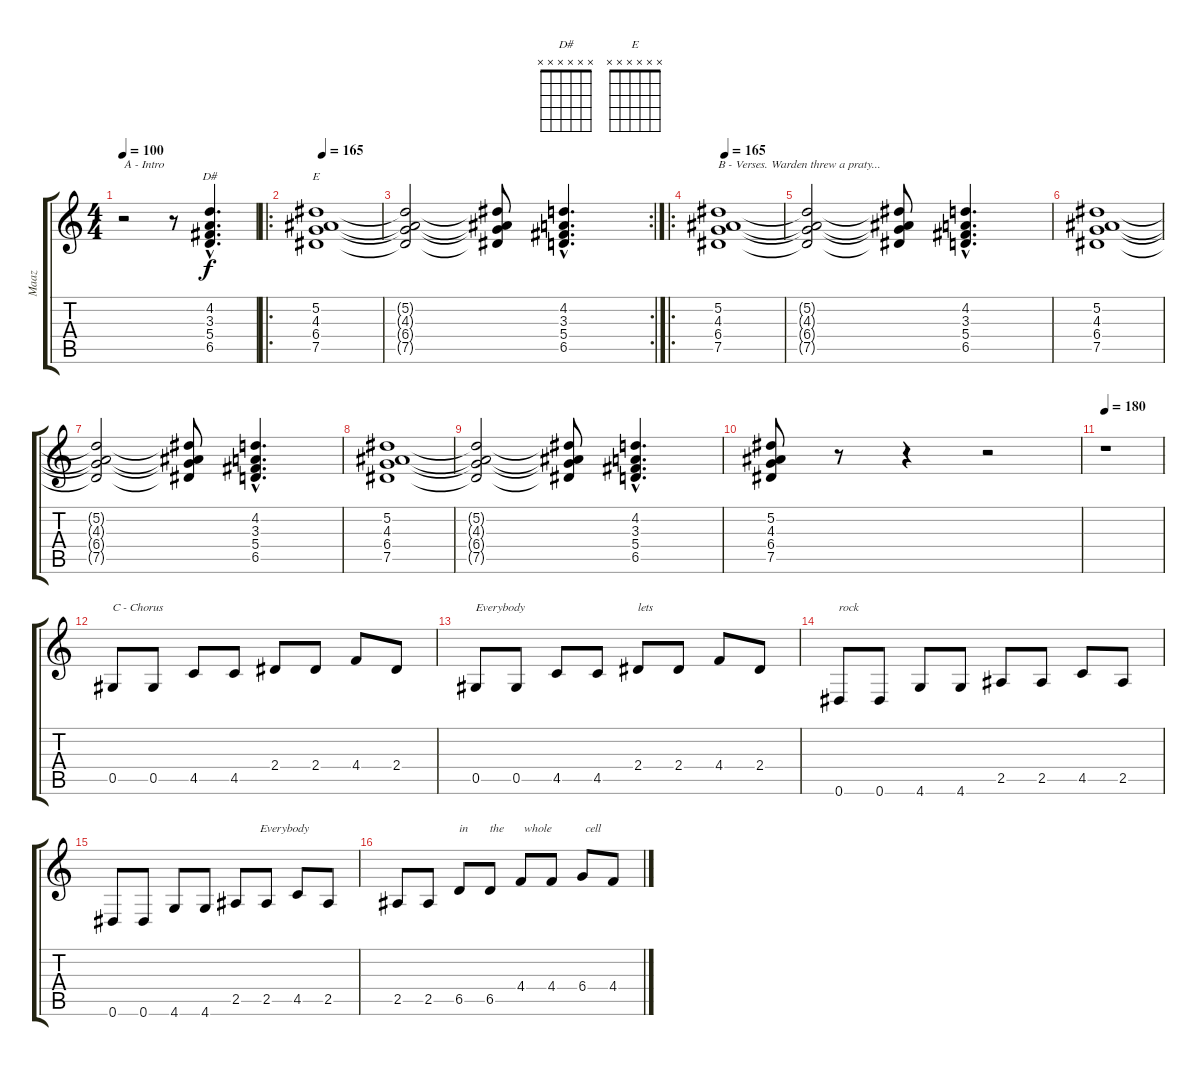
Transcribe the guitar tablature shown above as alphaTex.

\track ("Maaz" "Maaz") {instrument acousticguitarsteel}
\staff {score tabs}
\tuning (Eb4 Bb3 Gb3 Db3 Ab2 Eb2) {hide}
\chord ("D#" x x x x x x) {firstfret 0}
\chord ("E" x x x x x x) {firstfret 0}
\ts (4 4)
\tempo 100
\tempo 165
\tempo 100
\clef g2
\ks c
r.2{txt "A - Intro" dy f instrument acousticguitarsteel} r.8 (4.2{hac} 3.3{hac} 5.4{hac} 6.5{hac}).4{d ch "D#"} |
\ro
\tempo 165
(5.2 4.3 6.4 7.5).1{ch "E"} |
\rc 2
(5.2{t} 4.3{t} 6.4{t} 7.5{t}).2 (5.2{t} 4.3{t} 6.4{t} 7.5{t}).8 (4.2{hac} 3.3{hac} 5.4{hac} 6.5{hac}).4{d} |
\ro
\tempo 165
(5.2 4.3 6.4 7.5).1{txt "B - Verses. Warden threw a praty..."} |
(5.2{t} 4.3{t} 6.4{t} 7.5{t}).2 (5.2{t} 4.3{t} 6.4{t} 7.5{t}).8 (4.2{hac} 3.3{hac} 5.4{hac} 6.5{hac}).4{d} |
(5.2 4.3 6.4 7.5).1 |
(5.2{t} 4.3{t} 6.4{t} 7.5{t}).2 (5.2{t} 4.3{t} 6.4{t} 7.5{t}).8 (4.2{hac} 3.3{hac} 5.4{hac} 6.5{hac}).4{d} |
(5.2 4.3 6.4 7.5).1 |
(5.2{t} 4.3{t} 6.4{t} 7.5{t}).2 (5.2{t} 4.3{t} 6.4{t} 7.5{t}).8 (4.2{hac} 3.3{hac} 5.4{hac} 6.5{hac}).4{d} |
(5.2 4.3 6.4 7.5).8 r.8 r.4 r.2 |
\tempo 180
r.1 |
0.5.8{txt "C - Chorus"} 0.5.8 4.5.8 4.5.8 2.4.8 2.4.8 4.4.8 2.4.8 |
0.5.8{txt "Everybody"} 0.5.8 4.5.8 4.5.8 2.4.8{txt "lets"} 2.4.8 4.4.8 2.4.8 |
0.6.8{txt "rock"} 0.6.8 4.6.8 4.6.8 2.5.8 2.5.8 4.5.8 2.5.8 |
0.6.8 0.6.8 4.6.8 4.6.8 2.5.8{txt "        Everybody"} 2.5.8 4.5.8 2.5.8 |
2.5.8 2.5.8 6.5.8{txt "in"} 6.5.8{txt "the"} 4.4.8{txt " whole"} 4.4.8 6.4.8{txt " cell"} 4.4.8
